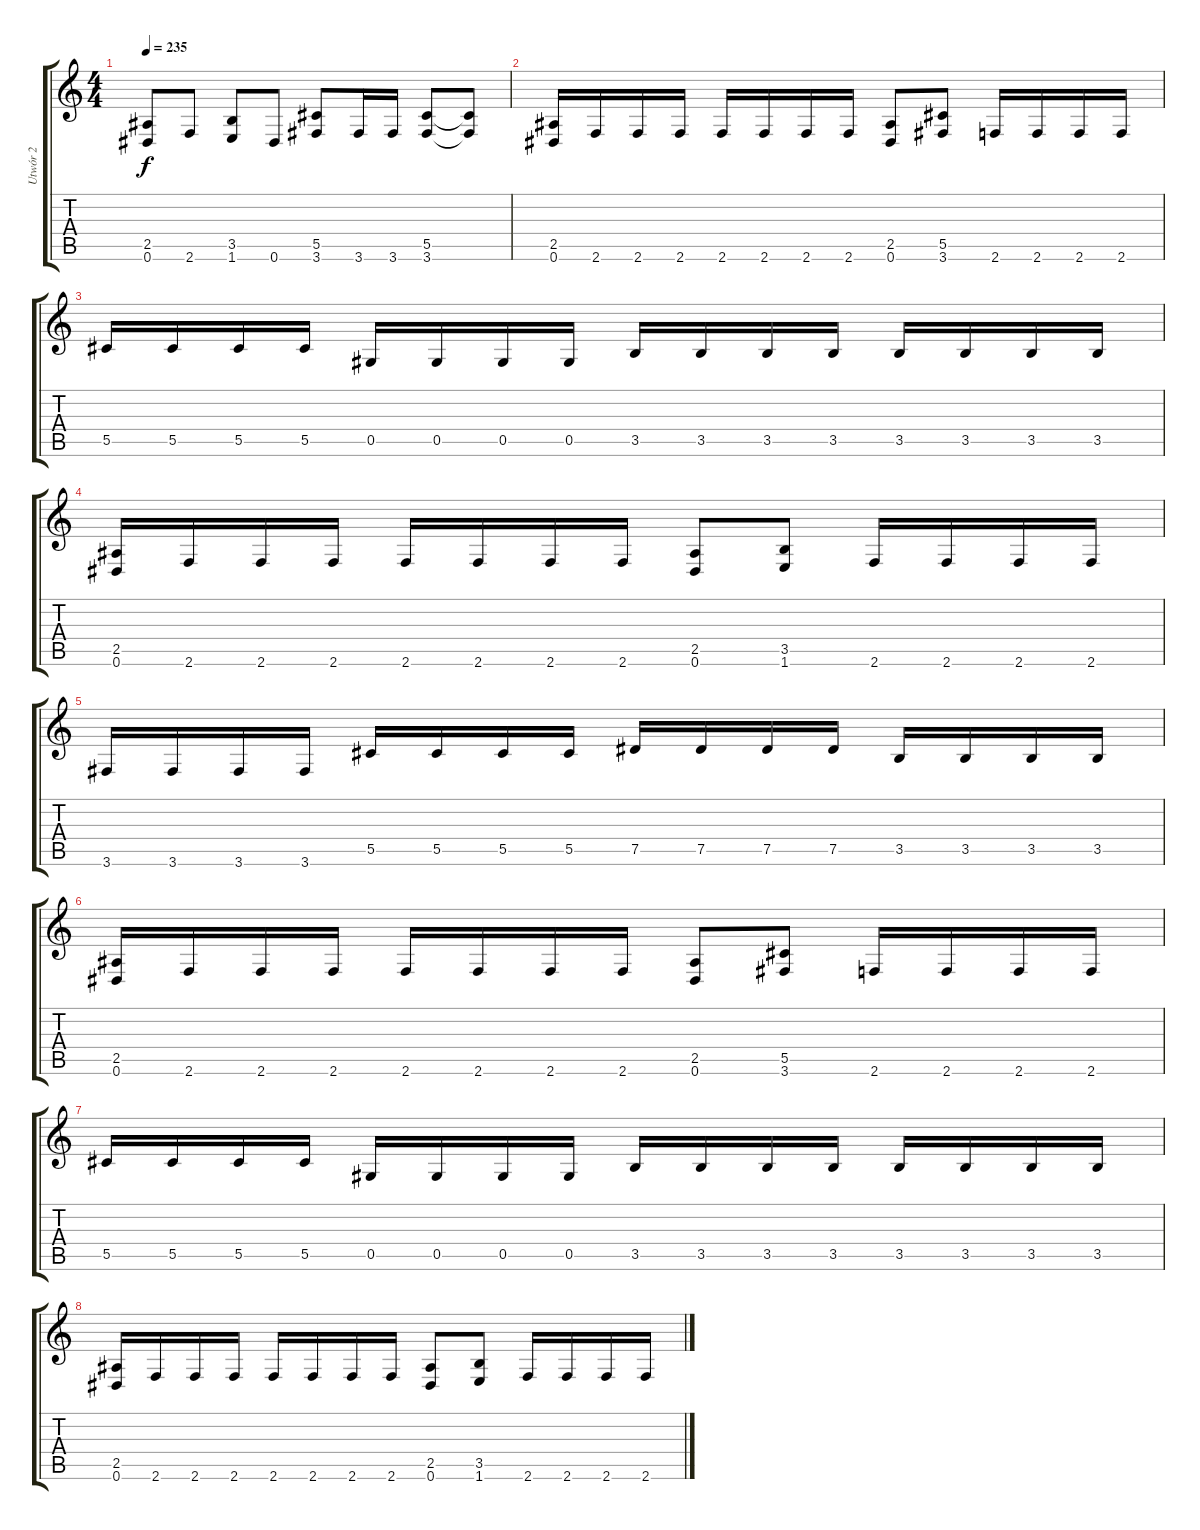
\track ("Utwór 2" "Utwór 2") {instrument distortionguitar}
\staff {score tabs}
\tuning (Eb4 Bb3 Gb3 Db3 Ab2 Eb2) {hide}
\ts (4 4)
\tempo 235
\clef g2
\ks c
(2.5 0.6).8{dy f} 2.6.8 (3.5 1.6).8 0.6.8 (5.5 3.6).8 3.6.16 3.6.16 (5.5 3.6).8 (5.5{t} 3.6{t}).8 |
(2.5 0.6).16 2.6.16 2.6.16 2.6.16 2.6.16 2.6.16 2.6.16 2.6.16 (2.5 0.6).8 (5.5 3.6).8 2.6.16 2.6.16 2.6.16 2.6.16 |
5.5.16 5.5.16 5.5.16 5.5.16 0.5.16 0.5.16 0.5.16 0.5.16 3.5.16 3.5.16 3.5.16 3.5.16 3.5.16 3.5.16 3.5.16 3.5.16 |
(2.5 0.6).16 2.6.16 2.6.16 2.6.16 2.6.16 2.6.16 2.6.16 2.6.16 (2.5 0.6).8 (3.5 1.6).8 2.6.16 2.6.16 2.6.16 2.6.16 |
3.6.16 3.6.16 3.6.16 3.6.16 5.5.16 5.5.16 5.5.16 5.5.16 7.5.16 7.5.16 7.5.16 7.5.16 3.5.16 3.5.16 3.5.16 3.5.16 |
(2.5 0.6).16 2.6.16 2.6.16 2.6.16 2.6.16 2.6.16 2.6.16 2.6.16 (2.5 0.6).8 (5.5 3.6).8 2.6.16 2.6.16 2.6.16 2.6.16 |
5.5.16 5.5.16 5.5.16 5.5.16 0.5.16 0.5.16 0.5.16 0.5.16 3.5.16 3.5.16 3.5.16 3.5.16 3.5.16 3.5.16 3.5.16 3.5.16 |
(2.5 0.6).16 2.6.16 2.6.16 2.6.16 2.6.16 2.6.16 2.6.16 2.6.16 (2.5 0.6).8 (3.5 1.6).8 2.6.16 2.6.16 2.6.16 2.6.16
